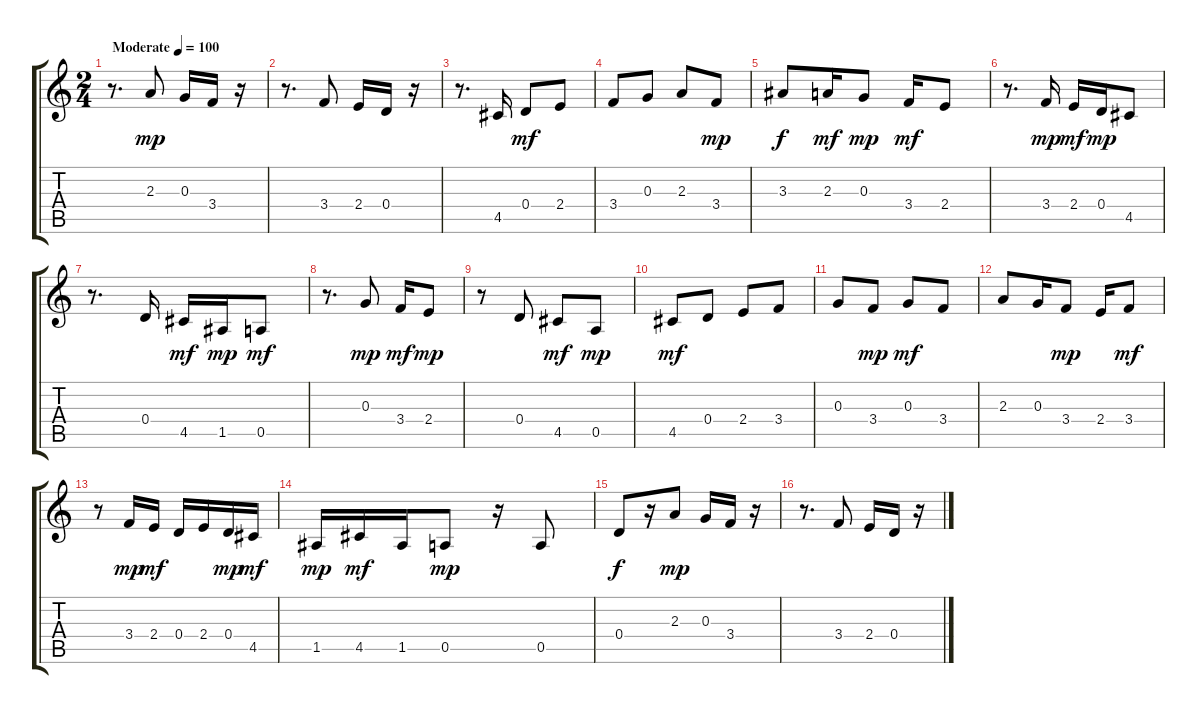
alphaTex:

\track "" {instrument acousticguitarnylon}
\staff {score tabs}
\tuning (E4 B3 G3 D3 A2 E2) {hide}
\ts (2 4)
\tempo (100 "Moderate")
\clef g2
\ks c
r.8{d dy mp instrument acousticguitarnylon} 2.3.8 0.3.16 3.4.16 r.16 |
r.8{d} 3.4.8 2.4.16 0.4.16 r.16 |
r.8{d} 4.5.16 0.4.8{dy mf} 2.4.8 |
3.4.8 0.3.8 2.3.8 3.4.8{dy mp} |
3.3.8{dy f} 2.3.16{dy mf} 0.3.8{dy mp} 3.4.16{dy mf} 2.4.8 |
r.8{d} 3.4.16{dy mp} 2.4.16{dy mf} 0.4.16{dy mp} 4.5.8 |
r.8{d} 0.4.16 4.5.16{dy mf} 1.5.16{dy mp} 0.5.8{dy mf} |
r.8{d} 0.3.8{dy mp} 3.4.16{dy mf} 2.4.8{dy mp} |
r.8 0.4.8 4.5.8{dy mf} 0.5.8{dy mp} |
4.5.8{dy mf} 0.4.8 2.4.8 3.4.8 |
0.3.8 3.4.8{dy mp} 0.3.8{dy mf} 3.4.8 |
2.3.8 0.3.16 3.4.8{dy mp} 2.4.16 3.4.8{dy mf} |
r.8 3.4.16{dy mp} 2.4.16{dy mf} 0.4.16 2.4.16 0.4.16{dy mp} 4.5.16{dy mf} |
1.5.16{dy mp} 4.5.16{dy mf} 1.5.16 0.5.8{dy mp} r.16 0.5.8 |
0.4.8{dy f} r.16 2.3.8{dy mp} 0.3.16 3.4.16 r.16 |
r.8{d} 3.4.8 2.4.16 0.4.16 r.16
